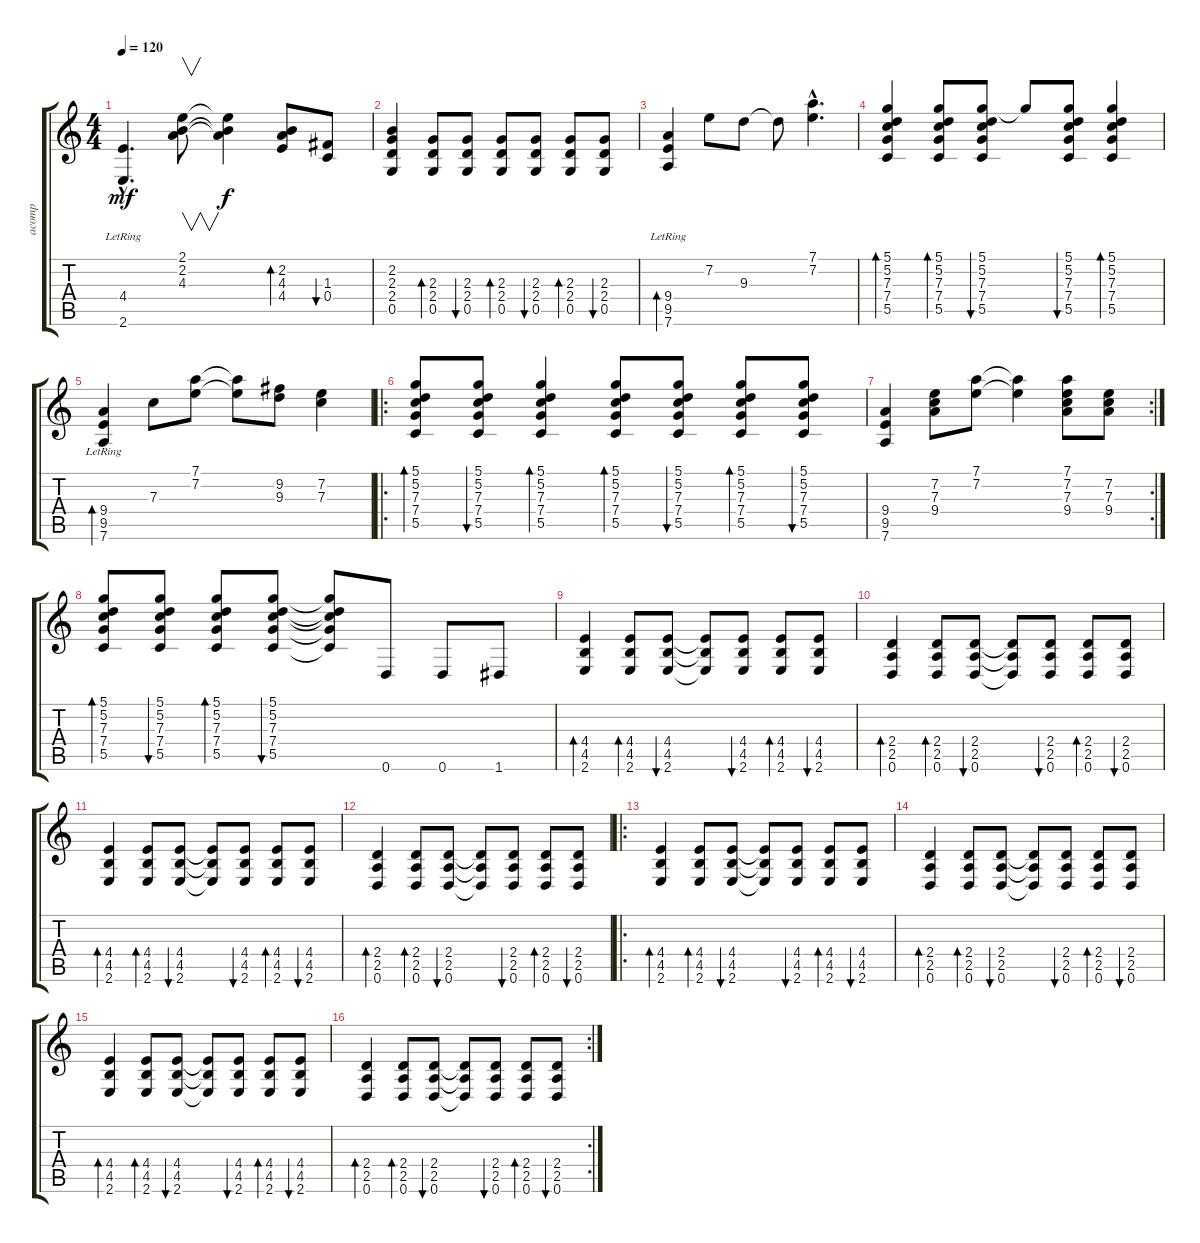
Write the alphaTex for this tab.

\track ("acomp" "acomp") {instrument acousticguitarsteel}
\staff {score tabs}
\tuning (D4 A3 F3 C3 G2 D2) {hide}
\ts (4 4)
\tempo 120
\clef g2
\ks c
(4.4{hac} 2.6{hac lr}).4{d dy mf} (2.1 2.2 4.3).8{v} (2.1{t} 2.2{t} 4.3{t}).4{dy f} (2.2 4.3 4.4).8{bd 60} (1.3 0.4).8{bu 60} |
(2.2 2.3 2.4 0.5).4 (2.3 2.4 0.5).8{bd 60} (2.3 2.4 0.5).8{bu 60} (2.3 2.4 0.5).8{bd 60} (2.3 2.4 0.5).8{bu 60} (2.3 2.4 0.5).8{bd 60} (2.3 2.4 0.5).8{bu 60} |
(9.4{lr} 9.5{lr} 7.6{lr}).4{bd 60 volume 10 instrument acousticguitarnylon} 7.2.8 9.3.8 9.3{t}.8 (7.1{hac} 7.2{hac}).4{d} |
(5.1 5.2 7.3 7.4 5.5).4{bd 60} (5.1 5.2 7.3 7.4 5.5).8{bd 60} (5.1 5.2 7.3 7.4 5.5).8{bu 60} 5.1{t}.8 (5.1 5.2 7.3 7.4 5.5).8{bu 60} (5.1 5.2 7.3 7.4 5.5).4{bd 60} |
(9.4{lr} 9.5{lr} 7.6{lr}).4{bd 60} 7.3.8 (7.1 7.2).8 (7.1{t} 7.2{t}).8 (9.2 9.3).8 (7.2 7.3).4 |
\ro
(5.1 5.2 7.3 7.4 5.5).8{bd 60 volume 11} (5.1 5.2 7.3 7.4 5.5).8{bu 60} (5.1 5.2 7.3 7.4 5.5).4{bd 60} (5.1 5.2 7.3 7.4 5.5).8{bd 60} (5.1 5.2 7.3 7.4 5.5).8{bu 60} (5.1 5.2 7.3 7.4 5.5).8{bd 60} (5.1 5.2 7.3 7.4 5.5).8{bu 60} |
\rc 2
(9.4 9.5 7.6).4 (7.2 7.3 9.4).8 (7.1 7.2).8 (7.1{t} 7.2{t}).4 (7.1 7.2 7.3 9.4).8 (7.2 7.3 9.4).8 |
(5.1 5.2 7.3 7.4 5.5).8{bd 60} (5.1 5.2 7.3 7.4 5.5).8{bu 60} (5.1 5.2 7.3 7.4 5.5).8{bd 60} (5.1 5.2 7.3 7.4 5.5).8{bu 60} (5.1{t} 5.2{t} 7.3{t} 7.4{t} 5.5{t}).8 0.6.8{volume 11 instrument acousticguitarsteel} 0.6.8 1.6.8 |
(4.4 4.5 2.6).4{bd 60} (4.4 4.5 2.6).8{bd 60} (4.4 4.5 2.6).8{bu 60} (4.4{t} 4.5{t} 2.6{t}).8 (4.4 4.5 2.6).8{bu 60} (4.4 4.5 2.6).8{bd 60} (4.4 4.5 2.6).8{bu 60} |
(2.4 2.5 0.6).4{bd 60} (2.4 2.5 0.6).8{bd 60} (2.4 2.5 0.6).8{bu 60} (2.4{t} 2.5{t} 0.6{t}).8 (2.4 2.5 0.6).8{bu 60} (2.4 2.5 0.6).8{bd 60} (2.4 2.5 0.6).8{bu 60} |
(4.4 4.5 2.6).4{bd 60} (4.4 4.5 2.6).8{bd 60} (4.4 4.5 2.6).8{bu 60} (4.4{t} 4.5{t} 2.6{t}).8 (4.4 4.5 2.6).8{bu 60} (4.4 4.5 2.6).8{bd 60} (4.4 4.5 2.6).8{bu 60} |
(2.4 2.5 0.6).4{bd 60} (2.4 2.5 0.6).8{bd 60} (2.4 2.5 0.6).8{bu 60} (2.4{t} 2.5{t} 0.6{t}).8 (2.4 2.5 0.6).8{bu 60} (2.4 2.5 0.6).8{bd 60} (2.4 2.5 0.6).8{bu 60} |
\ro
(4.4 4.5 2.6).4{bd 60} (4.4 4.5 2.6).8{bd 60} (4.4 4.5 2.6).8{bu 60} (4.4{t} 4.5{t} 2.6{t}).8 (4.4 4.5 2.6).8{bu 60} (4.4 4.5 2.6).8{bd 60} (4.4 4.5 2.6).8{bu 60} |
(2.4 2.5 0.6).4{bd 60} (2.4 2.5 0.6).8{bd 60} (2.4 2.5 0.6).8{bu 60} (2.4{t} 2.5{t} 0.6{t}).8 (2.4 2.5 0.6).8{bu 60} (2.4 2.5 0.6).8{bd 60} (2.4 2.5 0.6).8{bu 60} |
(4.4 4.5 2.6).4{bd 60} (4.4 4.5 2.6).8{bd 60} (4.4 4.5 2.6).8{bu 60} (4.4{t} 4.5{t} 2.6{t}).8 (4.4 4.5 2.6).8{bu 60} (4.4 4.5 2.6).8{bd 60} (4.4 4.5 2.6).8{bu 60} |
\rc 2
(2.4 2.5 0.6).4{bd 60} (2.4 2.5 0.6).8{bd 60} (2.4 2.5 0.6).8{bu 60} (2.4{t} 2.5{t} 0.6{t}).8 (2.4 2.5 0.6).8{bu 60} (2.4 2.5 0.6).8{bd 60} (2.4 2.5 0.6).8{bu 60}
